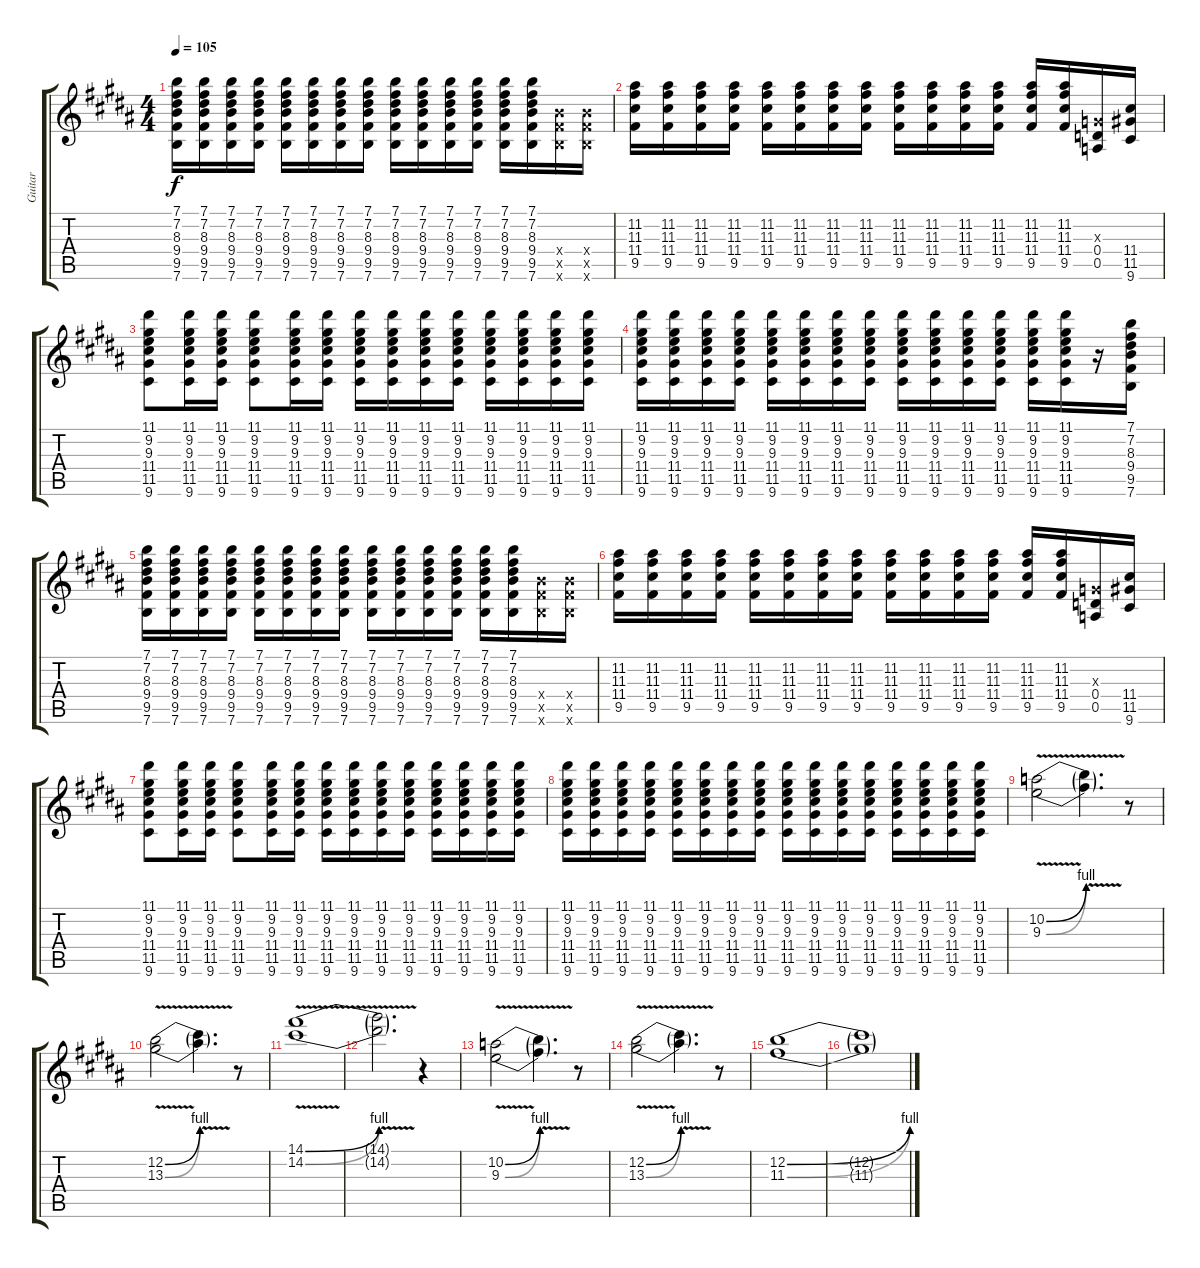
\track ("Guitar" "Guitar") {instrument electricguitarclean}
\staff {score tabs}
\tuning (E4 B3 G3 D3 A2 E2) {hide}
\ts (4 4)
\tempo 105
\clef g2
\ks b
(7.1 7.2 8.3 9.4 9.5 7.6).16{dy f} (7.1 7.2 8.3 9.4 9.5 7.6).16 (7.1 7.2 8.3 9.4 9.5 7.6).16 (7.1 7.2 8.3 9.4 9.5 7.6).16 (7.1 7.2 8.3 9.4 9.5 7.6).16 (7.1 7.2 8.3 9.4 9.5 7.6).16 (7.1 7.2 8.3 9.4 9.5 7.6).16 (7.1 7.2 8.3 9.4 9.5 7.6).16 (7.1 7.2 8.3 9.4 9.5 7.6).16 (7.1 7.2 8.3 9.4 9.5 7.6).16 (7.1 7.2 8.3 9.4 9.5 7.6).16 (7.1 7.2 8.3 9.4 9.5 7.6).16 (7.1 7.2 8.3 9.4 9.5 7.6).16 (7.1 7.2 8.3 9.4 9.5 7.6).16 (9.4{x} 9.5{x} 7.6{x}).16 (9.4{x} 9.5{x} 7.6{x}).16 |
(11.2 11.3 11.4 9.5).16 (11.2 11.3 11.4 9.5).16 (11.2 11.3 11.4 9.5).16 (11.2 11.3 11.4 9.5).16 (11.2 11.3 11.4 9.5).16 (11.2 11.3 11.4 9.5).16 (11.2 11.3 11.4 9.5).16 (11.2 11.3 11.4 9.5).16 (11.2 11.3 11.4 9.5).16 (11.2 11.3 11.4 9.5).16 (11.2 11.3 11.4 9.5).16 (11.2 11.3 11.4 9.5).16 (11.2 11.3 11.4 9.5).16 (11.2 11.3 11.4 9.5).16 (0.3{x} 0.4 0.5).16 (11.4 11.5 9.6).16 |
(11.1 9.2 9.3 11.4 11.5 9.6).8 (11.1 9.2 9.3 11.4 11.5 9.6).16 (11.1 9.2 9.3 11.4 11.5 9.6).16 (11.1 9.2 9.3 11.4 11.5 9.6).8 (11.1 9.2 9.3 11.4 11.5 9.6).16 (11.1 9.2 9.3 11.4 11.5 9.6).16 (11.1 9.2 9.3 11.4 11.5 9.6).16 (11.1 9.2 9.3 11.4 11.5 9.6).16 (11.1 9.2 9.3 11.4 11.5 9.6).16 (11.1 9.2 9.3 11.4 11.5 9.6).16 (11.1 9.2 9.3 11.4 11.5 9.6).16 (11.1 9.2 9.3 11.4 11.5 9.6).16 (11.1 9.2 9.3 11.4 11.5 9.6).16 (11.1 9.2 9.3 11.4 11.5 9.6).16 |
(11.1 9.2 9.3 11.4 11.5 9.6).16 (11.1 9.2 9.3 11.4 11.5 9.6).16 (11.1 9.2 9.3 11.4 11.5 9.6).16 (11.1 9.2 9.3 11.4 11.5 9.6).16 (11.1 9.2 9.3 11.4 11.5 9.6).16 (11.1 9.2 9.3 11.4 11.5 9.6).16 (11.1 9.2 9.3 11.4 11.5 9.6).16 (11.1 9.2 9.3 11.4 11.5 9.6).16 (11.1 9.2 9.3 11.4 11.5 9.6).16 (11.1 9.2 9.3 11.4 11.5 9.6).16 (11.1 9.2 9.3 11.4 11.5 9.6).16 (11.1 9.2 9.3 11.4 11.5 9.6).16 (11.1 9.2 9.3 11.4 11.5 9.6).16 (11.1 9.2 9.3 11.4 11.5 9.6).16 r.16 (7.1 7.2 8.3 9.4 9.5 7.6).16 |
(7.1 7.2 8.3 9.4 9.5 7.6).16 (7.1 7.2 8.3 9.4 9.5 7.6).16 (7.1 7.2 8.3 9.4 9.5 7.6).16 (7.1 7.2 8.3 9.4 9.5 7.6).16 (7.1 7.2 8.3 9.4 9.5 7.6).16 (7.1 7.2 8.3 9.4 9.5 7.6).16 (7.1 7.2 8.3 9.4 9.5 7.6).16 (7.1 7.2 8.3 9.4 9.5 7.6).16 (7.1 7.2 8.3 9.4 9.5 7.6).16 (7.1 7.2 8.3 9.4 9.5 7.6).16 (7.1 7.2 8.3 9.4 9.5 7.6).16 (7.1 7.2 8.3 9.4 9.5 7.6).16 (7.1 7.2 8.3 9.4 9.5 7.6).16 (7.1 7.2 8.3 9.4 9.5 7.6).16 (9.4{x} 9.5{x} 7.6{x}).16 (9.4{x} 9.5{x} 7.6{x}).16 |
(11.2 11.3 11.4 9.5).16 (11.2 11.3 11.4 9.5).16 (11.2 11.3 11.4 9.5).16 (11.2 11.3 11.4 9.5).16 (11.2 11.3 11.4 9.5).16 (11.2 11.3 11.4 9.5).16 (11.2 11.3 11.4 9.5).16 (11.2 11.3 11.4 9.5).16 (11.2 11.3 11.4 9.5).16 (11.2 11.3 11.4 9.5).16 (11.2 11.3 11.4 9.5).16 (11.2 11.3 11.4 9.5).16 (11.2 11.3 11.4 9.5).16 (11.2 11.3 11.4 9.5).16 (0.3{x} 0.4 0.5).16 (11.4 11.5 9.6).16 |
(11.1 9.2 9.3 11.4 11.5 9.6).8 (11.1 9.2 9.3 11.4 11.5 9.6).16 (11.1 9.2 9.3 11.4 11.5 9.6).16 (11.1 9.2 9.3 11.4 11.5 9.6).8 (11.1 9.2 9.3 11.4 11.5 9.6).16 (11.1 9.2 9.3 11.4 11.5 9.6).16 (11.1 9.2 9.3 11.4 11.5 9.6).16 (11.1 9.2 9.3 11.4 11.5 9.6).16 (11.1 9.2 9.3 11.4 11.5 9.6).16 (11.1 9.2 9.3 11.4 11.5 9.6).16 (11.1 9.2 9.3 11.4 11.5 9.6).16 (11.1 9.2 9.3 11.4 11.5 9.6).16 (11.1 9.2 9.3 11.4 11.5 9.6).16 (11.1 9.2 9.3 11.4 11.5 9.6).16 |
(11.1 9.2 9.3 11.4 11.5 9.6).16 (11.1 9.2 9.3 11.4 11.5 9.6).16 (11.1 9.2 9.3 11.4 11.5 9.6).16 (11.1 9.2 9.3 11.4 11.5 9.6).16 (11.1 9.2 9.3 11.4 11.5 9.6).16 (11.1 9.2 9.3 11.4 11.5 9.6).16 (11.1 9.2 9.3 11.4 11.5 9.6).16 (11.1 9.2 9.3 11.4 11.5 9.6).16 (11.1 9.2 9.3 11.4 11.5 9.6).16 (11.1 9.2 9.3 11.4 11.5 9.6).16 (11.1 9.2 9.3 11.4 11.5 9.6).16 (11.1 9.2 9.3 11.4 11.5 9.6).16 (11.1 9.2 9.3 11.4 11.5 9.6).16 (11.1 9.2 9.3 11.4 11.5 9.6).16 (11.1 9.2 9.3 11.4 11.5 9.6).16 (11.1 9.2 9.3 11.4 11.5 9.6).16 |
(10.2{be (bend 0 0 60 4) v} 9.3{be (bend 0 0 60 4)}).2 (10.2{v t} 9.3{v t}).4{d} r.8 |
(12.2{be (bend 0 0 60 4) v} 13.3{be (bend 0 0 60 4) v}).2 (12.2{v t} 13.3{v t}).4{d} r.8 |
(14.1{be (bend 0 0 60 4) v} 14.2{be (bend 0 0 60 4) v}).1 |
(14.1{v t} 14.2{v t}).2{d} r.4 |
(10.2{be (bend 0 0 60 4) v} 9.3{be (bend 0 0 60 4)}).2 (10.2{v t} 9.3{v t}).4{d} r.8 |
(12.2{be (bend 0 0 60 4) v} 13.3{be (bend 0 0 60 4) v}).2 (12.2{v t} 13.3{v t}).4{d} r.8 |
(12.2{be (bend 0 0 60 4)} 11.3{be (bend 0 0 60 4)}).1 |
(12.2{t} 11.3{t}).1
